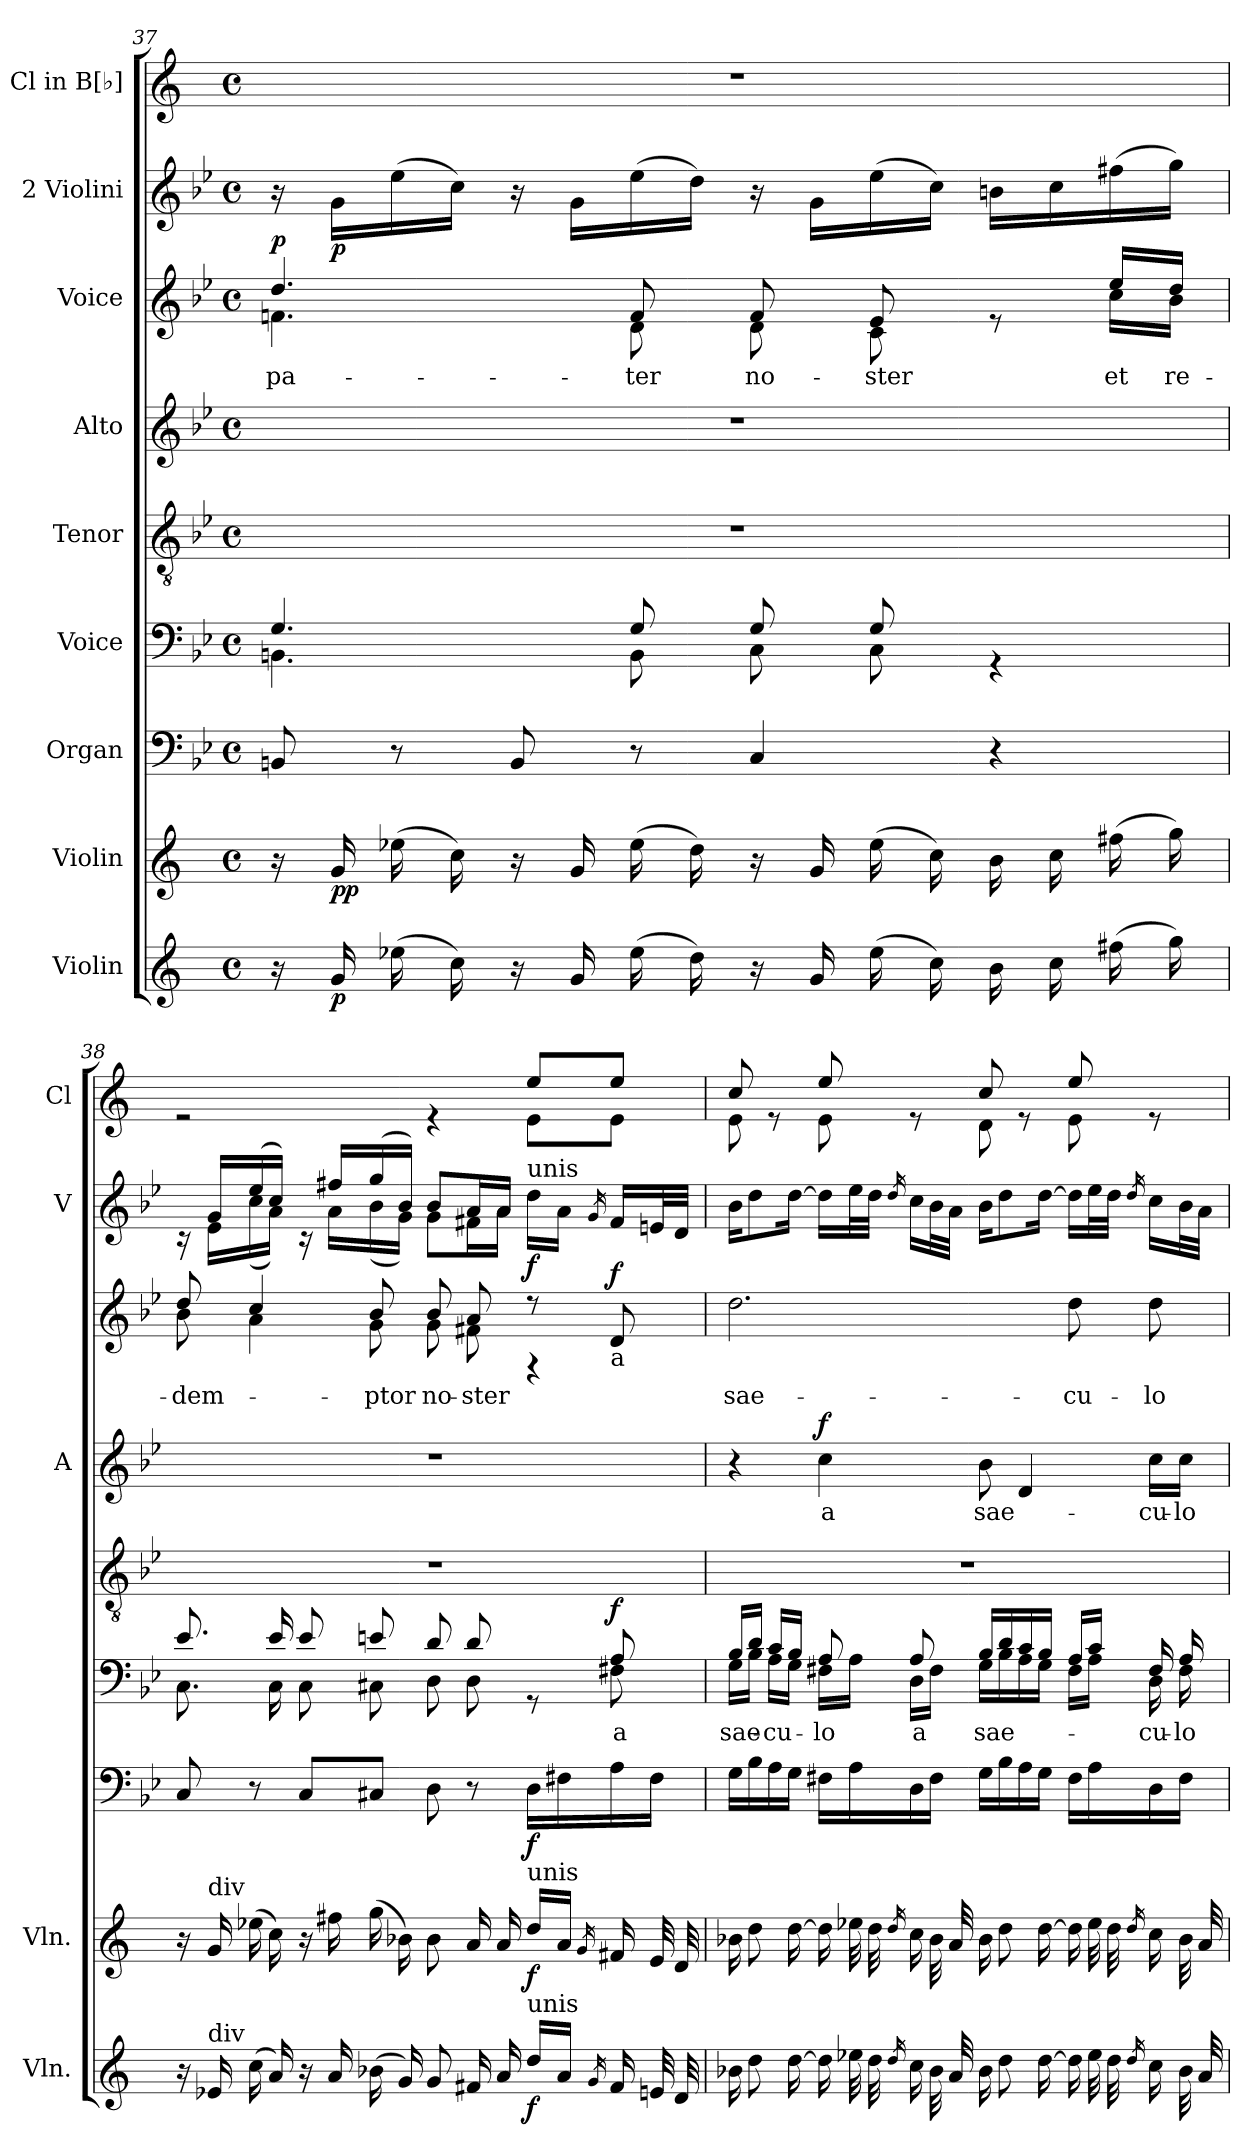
**kern	**dynam	**kern	**dynam	**kern	**dynam	**kern	**text	**dynam	**kern	**kern	**text	**dynam	**kern	**text	**dynam	**kern	**dynam	**kern
*part9	*part9	*part8	*part8	*part7	*part7	*part6	*part6	*part6	*part5	*part4	*part4	*part4	*part3	*part3	*part3	*part2	*part2	*part1
*staff9	*staff9	*staff8	*staff8	*staff7	*staff7	*staff6	*staff6	*staff6	*staff5	*staff4	*staff4	*staff4	*staff3	*staff3	*staff3	*staff2	*staff2	*staff1
*I"Violin	*	*I"Violin	*	*I"Organ	*	*I"Voice	*	*	*I"Tenor	*I"Alto	*	*	*I"Voice	*	*	*I"2 Violini	*	*I"Cl in B[♭]
*I'Vln.	*	*I'Vln.	*	*	*	*	*	*	*	*I'A	*	*	*	*	*	*I'V	*	*I'Cl
!!LO:LB:g=z
*clefG2	*	*clefG2	*	*clefF4	*	*clefF4	*	*	*clefGv2	*clefG2	*	*	*clefG2	*	*	*clefG2	*	*clefG2
*	*	*	*	*	*	*	*	*	*	*	*	*	*	*	*	*	*	*ITrd1c2
*k[]	*	*k[]	*	*k[b-e-]	*	*k[b-e-]	*	*	*k[b-e-]	*k[b-e-]	*	*	*k[b-e-]	*	*	*k[b-e-]	*	*k[b-e-]
*M4/4	*	*M4/4	*	*M4/4	*	*M4/4	*	*	*M4/4	*M4/4	*	*	*M4/4	*	*	*M4/4	*	*M4/4
*met(c)	*	*met(c)	*	*met(c)	*	*met(c)	*	*	*met(c)	*met(c)	*	*	*met(c)	*	*	*met(c)	*	*met(c)
=37	=37	=37	=37	=37	=37	=37	=37	=37	=37	=37	=37	=37	=37	=37	=37	=37	=37	=37
*	*	*	*	*	*	*^	*	*	*	*	*	*	*^	*	*	*	*	*
!	!	!	!	!	!	!	!	!	!	!	!	!	!	!	!	!LO:LY:b	!LO:DY:b	!	!	!
16r	.	16r	.	8BBn/	.	4.G/	4.BBn\	.	.	1r	1r	.	.	4.dd/	4.fn\	pa-	p	16r	.	1r
!	!LO:DY:b	!	!LO:DY:b	!	!	!	!	!	!	!	!	!	!	!	!	!	!	!	!	!
!	!	!	!LO:DY:n=1:b	!	!	!	!	!	!	!	!	!	!	!	!	!	!	!	!LO:DY:b	!
16g/	p	16g/	p p	.	.	.	.	.	.	.	.	.	.	.	.	.	.	16g\LL	p	.
(16ee-X\	.	(16ee-X\	.	8r	.	.	.	.	.	.	.	.	.	.	.	.	.	(16ee-\	.	.
16cc\)	.	16cc\)	.	.	.	.	.	.	.	.	.	.	.	.	.	.	.	16cc\JJ)	.	.
16r	.	16r	.	8BB/	.	.	.	.	.	.	.	.	.	.	.	.	.	16r	.	.
16g/	.	16g/	.	.	.	.	.	.	.	.	.	.	.	.	.	.	.	16g\LL	.	.
!	!	!	!	!	!	!	!	!	!	!	!	!	!	!	!	!LO:LY:b	!	!	!	!
(16ee-\	.	(16ee-\	.	8r	.	8G/	8BB\	.	.	.	.	.	.	8f/	8d\	-ter	.	(16ee-\	.	.
16dd\)	.	16dd\)	.	.	.	.	.	.	.	.	.	.	.	.	.	.	.	16dd\JJ)	.	.
!	!	!	!	!	!	!	!	!	!	!	!	!	!	!	!	!LO:LY:b	!	!	!	!
16r	.	16r	.	4C/	.	8G/	8C\	.	.	.	.	.	.	8f/	8d\	no-	.	16r	.	.
16g/	.	16g/	.	.	.	.	.	.	.	.	.	.	.	.	.	.	.	16g\LL	.	.
!	!	!	!	!	!	!	!	!	!	!	!	!	!	!	!	!LO:LY:b	!	!	!	!
(16ee-\	.	(16ee-\	.	.	.	8G/	8C\	.	.	.	.	.	.	8e-/	8c\	-ster	.	(16ee-\	.	.
16cc\)	.	16cc\)	.	.	.	.	.	.	.	.	.	.	.	.	.	.	.	16cc\JJ)	.	.
16b\	.	16b\	.	4r	.	4rGG	4ryy	.	.	.	.	.	.	8re	8ryy	.	.	16bn\LL	.	.
16cc\	.	16cc\	.	.	.	.	.	.	.	.	.	.	.	.	.	.	.	16cc\	.	.
!	!	!	!	!	!	!	!	!	!	!	!	!	!	!	!	!LO:LY:b	!	!	!	!
(16ff#X\	.	(16ff#X\	.	.	.	.	.	.	.	.	.	.	.	16ee-/LL	16cc\LL	et	.	(16ff#X\	.	.
!	!	!	!	!	!	!	!	!	!	!	!	!	!	!	!	!LO:LY:b	!	!	!	!
16gg\)	.	16gg\)	.	.	.	.	.	.	.	.	.	.	.	16dd/JJ	16b-\JJ	re-	.	16gg\JJ)	.	.
=38	=38	=38	=38	=38	=38	=38	=38	=38	=38	=38	=38	=38	=38	=38	=38	=38	=38	=38	=38	=38
!	!	!	!	!	!	!	!	!	!	!	!	!	!	!	!	!LO:LY:b	!	!	!	!
*	*	*	*	*	*	*	*	*	*	*	*	*	*	*	*	*	*	*^	*	*^
16r	.	16r	.	8C/	.	8.e-/	8.C\	.	.	1r	1r	.	.	8dd/	8b-\	-dem-	.	16rc	16ryy	.	2re	2.ryy
!	!	!LO:TX:a:t=div	!	!	!	!	!	!	!	!	!	!	!	!	!	!	!	!	!	!	!	!
!LO:TX:a:t=div	!	!	!	!	!	!	!	!	!	!	!	!	!	!	!	!	!	!	!	!	!	!
16e-X/	.	16g/	.	.	.	.	.	.	.	.	.	.	.	.	.	.	.	16g/LL	16e-\LL	.	.	.
(16cc\	.	(16ee-X\	.	8r	.	.	.	.	.	.	.	.	.	4cc/	4a\	.	.	(16ee-/	(16cc\	.	.	.
16a/)	.	16cc\)	.	.	.	16e-/	16C\	.	.	.	.	.	.	.	.	.	.	16cc/JJ)	16a\JJ)	.	.	.
16r	.	16r	.	8C/L	.	8e-/	8C\	.	.	.	.	.	.	.	.	.	.	16rc	16ryy	.	.	.
16a/	.	16ff#X\	.	.	.	.	.	.	.	.	.	.	.	.	.	.	.	16ff#X/LL	16a\LL	.	.	.
!	!	!	!	!	!	!	!	!	!	!	!	!	!	!	!	!LO:LY:b	!	!	!	!	!	!
(16b-X\	.	(16gg\	.	8C#X/J	.	8en/	8C#X\	.	.	.	.	.	.	8b-/	8g\	-ptor	.	(16gg/	(16b-\	.	.	.
16g/)	.	16b-X\)	.	.	.	.	.	.	.	.	.	.	.	.	.	.	.	16b-/JJ)	16g\JJ)	.	.	.
!	!	!	!	!	!	!	!	!	!	!	!	!	!	!	!	!LO:LY:b	!	!	!	!	!	!
8g/	.	8b-\	.	8D\	.	8d/	8D\	.	.	.	.	.	.	8b-/	8g\	no-	.	8b-/L	8g\L	.	4re	.
!	!	!	!	!	!	!	!	!	!	!	!	!	!	!	!	!LO:LY:b	!	!	!	!	!	!
16f#X/	.	16a/	.	8r	.	8d/	8D\	.	.	.	.	.	.	8a/	8f#X\	-ster	.	16a/L	16f#X\L	.	.	.
16a/	.	16a/	.	.	.	.	.	.	.	.	.	.	.	.	.	.	.	16a/JJ	16a\JJ	.	.	.
!	!	!	!	!	!	!	!	!	!	!	!	!	!	!	!	!	!	!LO:TX:a:t=unis	!	!	!	!
!	!	!LO:TX:a:t=unis	!	!	!	!	!	!	!	!	!	!	!	!	!	!	!	!	!	!	!	!
!LO:TX:a:t=unis	!	!	!	!	!	!	!	!	!	!	!	!	!	!	!	!	!	!	!	!	!	!
!	!LO:DY:b	!	!LO:DY:b	!	!LO:DY:b	!	!	!	!	!	!	!	!	!	!	!	!	!	!	!LO:DY:b	!	!
16dd\LL	f	16dd\LL	f	16D\LL	f	8rGG	8ryy	.	.	.	.	.	.	8r	4r	.	.	16dd\LL	4ryy	f	8dd/L	8d\L
16a/JJ	.	16a/JJ	.	16F#X\	.	.	.	.	.	.	.	.	.	.	.	.	.	16a\JJ	.	.	.	.
16qg/	.	16qg/	.	.	.	.	.	.	.	.	.	.	.	.	.	.	.	16qg/	.	.	.	.
!	!	!	!	!	!	!	!	!	!	!	!	!	!	!LO:TX:b:t=a	!	!	!	!	!	!	!	!
!	!	!	!	!	!	!	!	!LO:LY:b	!LO:DY:b	!	!	!	!	!	!	!	!LO:DY:b	!	!	!	!	!
16f#/	.	16f#X/	.	16A\	.	8A/	8F#X\	a	f	.	.	.	.	8d/	.	.	f	16f#/LL	.	.	8dd/J	8d\J
32en/	.	32e/	.	16F#\JJ	.	.	.	.	.	.	.	.	.	.	.	.	.	32en/L	.	.	.	.
32d/	.	32d/	.	.	.	.	.	.	.	.	.	.	.	.	.	.	.	32d/JJJ	.	.	.	.
*	*	*	*	*	*	*	*	*	*	*	*	*	*	*v	*v	*	*	*	*	*	*	*
*	*	*	*	*	*	*	*	*	*	*	*	*	*	*	*	*	*v	*v	*	*	*
!!LO:PB:g=z	!!
=39	=39	=39	=39	=39	=39	=39	=39	=39	=39	=39	=39	=39	=39	=39	=39	=39	=39	=39	=39	=39
!	!	!	!	!	!	!	!	!LO:LY:b	!	!	!	!	!	!	!LO:LY:b	!	!	!	!	!
16b-X\	.	16b-X\	.	16G\LL	.	16B-/LL	16G\LL	sae-	.	1r	4r	.	.	2.dd\	sae-	.	16b-\KL	.	8b-/	8d\
8dd\	.	8dd\	.	16B-\	.	16d/JJ	16B-\JJ	.	.	.	.	.	.	.	.	.	8dd\	.	.	.
!	!	!	!	!	!	!	!	!LO:LY:b	!	!	!	!	!	!	!	!	!	!	!	!
.	.	.	.	16A\	.	16c/LL	16A\LL	-cu-	.	.	.	.	.	.	.	.	.	.	8re	8ryy
[16dd\	.	[16dd\	.	16G\JJ	.	16B-/JJ	16G\JJ	.	.	.	.	.	.	.	.	.	[16dd\Jk	.	.	.
!	!	!	!	!	!	!	!	!LO:LY:b	!	!	!	!LO:LY:b	!LO:DY:b	!	!	!	!	!	!	!
16dd\]	.	16dd\]	.	16F#X\LL	.	8A/	16F#X\LL	-lo	.	.	4cc\	a	f	.	.	.	16dd\LL]	.	8dd/	8d\
32ee-X\	.	32ee-X\	.	16A\	.	.	16A\JJ	.	.	.	.	.	.	.	.	.	32ee-\L	.	.	.
32dd\	.	32dd\	.	.	.	.	.	.	.	.	.	.	.	.	.	.	32dd\JJJ	.	.	.
16qdd/	.	16qdd/	.	.	.	.	.	.	.	.	.	.	.	.	.	.	16qdd/	.	.	.
!	!	!	!	!	!	!	!	!LO:LY:b	!	!	!	!	!	!	!	!	!	!	!	!
16cc\	.	16cc\	.	16D\	.	8A/	16D\LL	a	.	.	.	.	.	.	.	.	16cc\LL	.	8re	8ryy
32b-\	.	32b-\	.	16F#\JJ	.	.	16F#\JJ	.	.	.	.	.	.	.	.	.	32b-\L	.	.	.
32a/	.	32a/	.	.	.	.	.	.	.	.	.	.	.	.	.	.	32a\JJJ	.	.	.
!	!	!	!	!	!	!	!	!LO:LY:b	!	!	!	!LO:LY:b	!	!	!	!	!	!	!	!
16b-\	.	16b-\	.	16G\LL	.	16B-/LL	16G\LL	sae-	.	.	8b-\	sae-	.	.	.	.	16b-\KL	.	8b-/	8c\
8dd\	.	8dd\	.	16B-\	.	16d/	16B-\	.	.	.	.	.	.	.	.	.	8dd\	.	.	.
.	.	.	.	16A\	.	16c/	16A\	.	.	.	4d/	.	.	.	.	.	.	.	8re	8ryy
[16dd\	.	[16dd\	.	16G\JJ	.	16B-/JJ	16G\JJ	.	.	.	.	.	.	.	.	.	[16dd\Jk	.	.	.
!	!	!	!	!	!	!	!	!	!	!	!	!	!	!	!LO:LY:b	!	!	!	!	!
16dd\]	.	16dd\]	.	16F#\LL	.	16A/LL	16F#\LL	.	.	.	.	.	.	8dd\	-cu-	.	16dd\LL]	.	8dd/	8d\
32ee-\	.	32ee-\	.	16A\	.	16c/JJ	16A\JJ	.	.	.	.	.	.	.	.	.	32ee-\L	.	.	.
32dd\	.	32dd\	.	.	.	.	.	.	.	.	.	.	.	.	.	.	32dd\JJJ	.	.	.
16qdd/	.	16qdd/	.	.	.	.	.	.	.	.	.	.	.	.	.	.	16qdd/	.	.	.
!	!	!	!	!	!	!	!	!LO:LY:b	!	!	!	!LO:LY:b	!	!	!LO:LY:b	!	!	!	!	!
16cc\	.	16cc\	.	16D\	.	16F#/	16D\	-cu-	.	.	16cc\LL	-cu-	.	8dd\	-lo	.	16cc\LL	.	8re	8ryy
!	!	!	!	!	!	!	!	!LO:LY:b	!	!	!	!LO:LY:b	!	!	!	!	!	!	!	!
32b-\	.	32b-\	.	16F#\JJ	.	16A/	16F#\	-lo	.	.	16cc\JJ	-lo	.	.	.	.	32b-\L	.	.	.
32a/	.	32a/	.	.	.	.	.	.	.	.	.	.	.	.	.	.	32a\JJJ	.	.	.
*	*	*	*	*	*	*v	*v	*	*	*	*	*	*	*	*	*	*	*	*v	*v
=	=	=	=	=	=	=	=	=	=	=	=	=	=	=	=	=	=	=
*-	*-	*-	*-	*-	*-	*-	*-	*-	*-	*-	*-	*-	*-	*-	*-	*-	*-	*-
